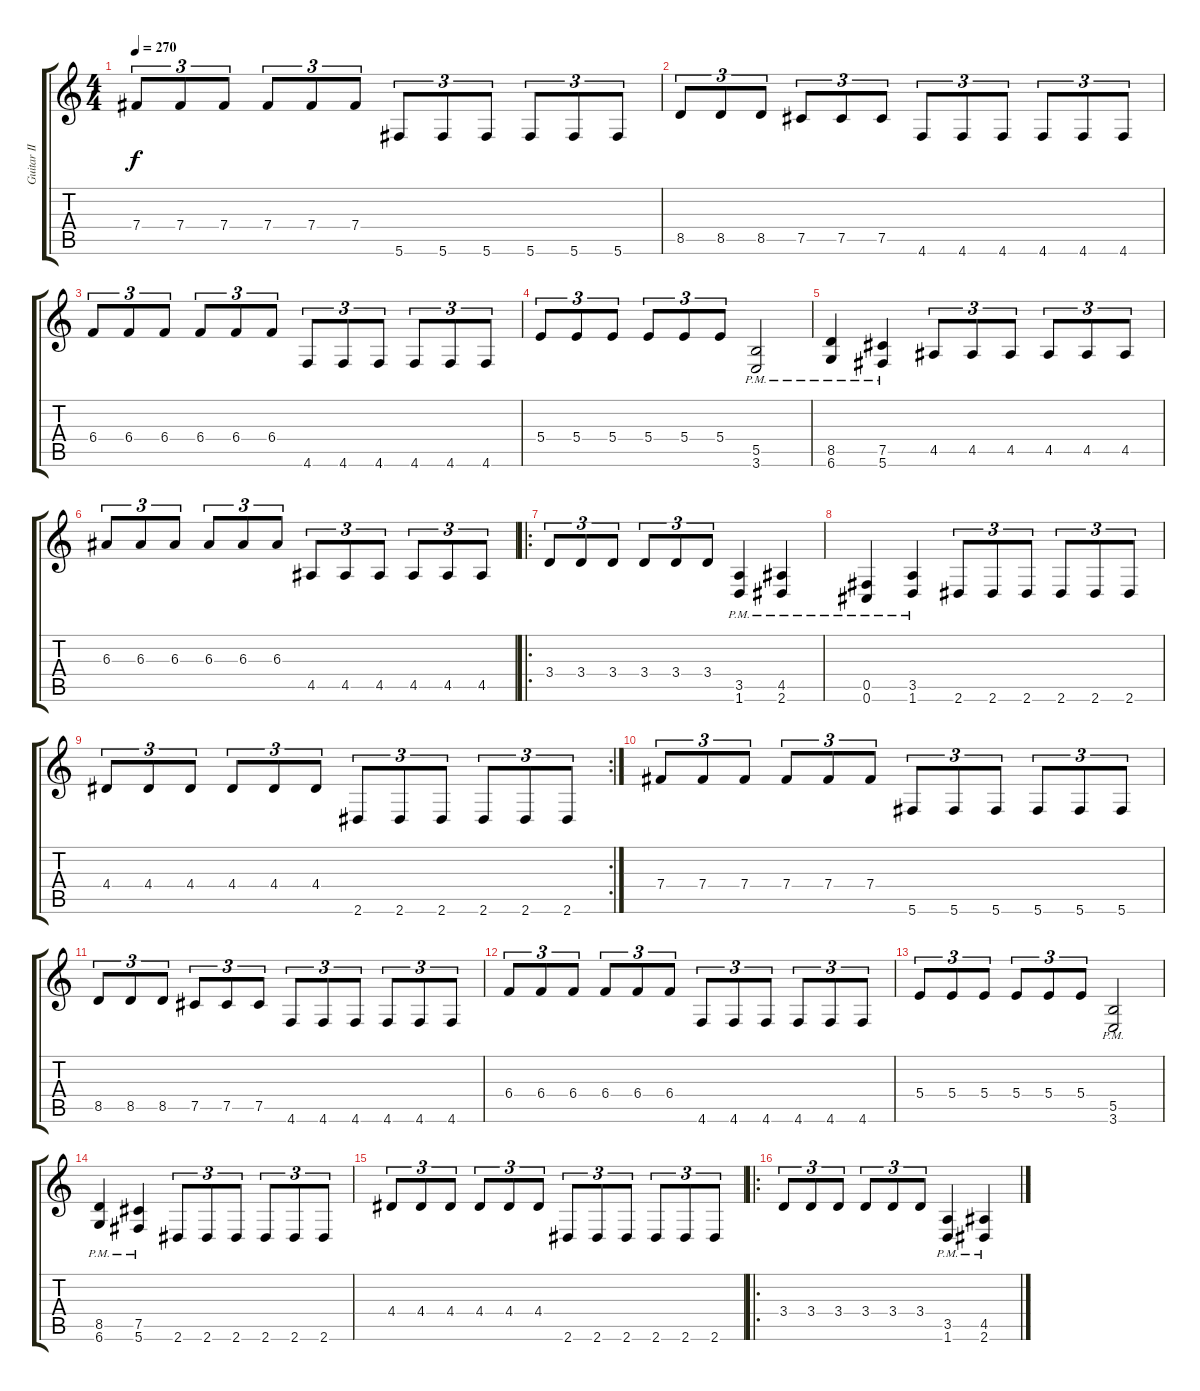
\track ("Guitar II [Guy Marchais]" "Guitar II ") {instrument distortionguitar}
\staff {score tabs}
\tuning (Db4 Ab3 E3 B2 Gb2 Db2) {hide}
\ts (4 4)
\tempo 270
\clef g2
\ks c
7.4.8{tu (3 2) dy f} 7.4.8{tu (3 2)} 7.4.8{tu (3 2)} 7.4.8{tu (3 2)} 7.4.8{tu (3 2)} 7.4.8{tu (3 2)} 5.6.8{tu (3 2)} 5.6.8{tu (3 2)} 5.6.8{tu (3 2)} 5.6.8{tu (3 2)} 5.6.8{tu (3 2)} 5.6.8{tu (3 2)} |
8.5.8{tu (3 2)} 8.5.8{tu (3 2)} 8.5.8{tu (3 2)} 7.5.8{tu (3 2)} 7.5.8{tu (3 2)} 7.5.8{tu (3 2)} 4.6.8{tu (3 2)} 4.6.8{tu (3 2)} 4.6.8{tu (3 2)} 4.6.8{tu (3 2)} 4.6.8{tu (3 2)} 4.6.8{tu (3 2)} |
6.4.8{tu (3 2)} 6.4.8{tu (3 2)} 6.4.8{tu (3 2)} 6.4.8{tu (3 2)} 6.4.8{tu (3 2)} 6.4.8{tu (3 2)} 4.6.8{tu (3 2)} 4.6.8{tu (3 2)} 4.6.8{tu (3 2)} 4.6.8{tu (3 2)} 4.6.8{tu (3 2)} 4.6.8{tu (3 2)} |
5.4.8{tu (3 2)} 5.4.8{tu (3 2)} 5.4.8{tu (3 2)} 5.4.8{tu (3 2)} 5.4.8{tu (3 2)} 5.4.8{tu (3 2)} (5.5{pm} 3.6{pm}).2 |
(8.5{pm} 6.6{pm}).4 (7.5{pm} 5.6{pm}).4 4.5.8{tu (3 2)} 4.5.8{tu (3 2)} 4.5.8{tu (3 2)} 4.5.8{tu (3 2)} 4.5.8{tu (3 2)} 4.5.8{tu (3 2)} |
6.3.8{tu (3 2)} 6.3.8{tu (3 2)} 6.3.8{tu (3 2)} 6.3.8{tu (3 2)} 6.3.8{tu (3 2)} 6.3.8{tu (3 2)} 4.5.8{tu (3 2)} 4.5.8{tu (3 2)} 4.5.8{tu (3 2)} 4.5.8{tu (3 2)} 4.5.8{tu (3 2)} 4.5.8{tu (3 2)} |
\ro
3.4.8{tu (3 2)} 3.4.8{tu (3 2)} 3.4.8{tu (3 2)} 3.4.8{tu (3 2)} 3.4.8{tu (3 2)} 3.4.8{tu (3 2)} (3.5{pm} 1.6{pm}).4 (4.5{pm} 2.6{pm}).4 |
(0.5{pm} 0.6{pm}).4 (3.5{pm} 1.6{pm}).4 2.6.8{tu (3 2)} 2.6.8{tu (3 2)} 2.6.8{tu (3 2)} 2.6.8{tu (3 2)} 2.6.8{tu (3 2)} 2.6.8{tu (3 2)} |
\rc 2
4.4.8{tu (3 2)} 4.4.8{tu (3 2)} 4.4.8{tu (3 2)} 4.4.8{tu (3 2)} 4.4.8{tu (3 2)} 4.4.8{tu (3 2)} 2.6.8{tu (3 2)} 2.6.8{tu (3 2)} 2.6.8{tu (3 2)} 2.6.8{tu (3 2)} 2.6.8{tu (3 2)} 2.6.8{tu (3 2)} |
7.4.8{tu (3 2)} 7.4.8{tu (3 2)} 7.4.8{tu (3 2)} 7.4.8{tu (3 2)} 7.4.8{tu (3 2)} 7.4.8{tu (3 2)} 5.6.8{tu (3 2)} 5.6.8{tu (3 2)} 5.6.8{tu (3 2)} 5.6.8{tu (3 2)} 5.6.8{tu (3 2)} 5.6.8{tu (3 2)} |
8.5.8{tu (3 2)} 8.5.8{tu (3 2)} 8.5.8{tu (3 2)} 7.5.8{tu (3 2)} 7.5.8{tu (3 2)} 7.5.8{tu (3 2)} 4.6.8{tu (3 2)} 4.6.8{tu (3 2)} 4.6.8{tu (3 2)} 4.6.8{tu (3 2)} 4.6.8{tu (3 2)} 4.6.8{tu (3 2)} |
6.4.8{tu (3 2)} 6.4.8{tu (3 2)} 6.4.8{tu (3 2)} 6.4.8{tu (3 2)} 6.4.8{tu (3 2)} 6.4.8{tu (3 2)} 4.6.8{tu (3 2)} 4.6.8{tu (3 2)} 4.6.8{tu (3 2)} 4.6.8{tu (3 2)} 4.6.8{tu (3 2)} 4.6.8{tu (3 2)} |
5.4.8{tu (3 2)} 5.4.8{tu (3 2)} 5.4.8{tu (3 2)} 5.4.8{tu (3 2)} 5.4.8{tu (3 2)} 5.4.8{tu (3 2)} (5.5{pm} 3.6{pm}).2 |
(8.5{pm} 6.6{pm}).4 (7.5{pm} 5.6{pm}).4 2.6.8{tu (3 2)} 2.6.8{tu (3 2)} 2.6.8{tu (3 2)} 2.6.8{tu (3 2)} 2.6.8{tu (3 2)} 2.6.8{tu (3 2)} |
4.4.8{tu (3 2)} 4.4.8{tu (3 2)} 4.4.8{tu (3 2)} 4.4.8{tu (3 2)} 4.4.8{tu (3 2)} 4.4.8{tu (3 2)} 2.6.8{tu (3 2)} 2.6.8{tu (3 2)} 2.6.8{tu (3 2)} 2.6.8{tu (3 2)} 2.6.8{tu (3 2)} 2.6.8{tu (3 2)} |
\ro
3.4.8{tu (3 2)} 3.4.8{tu (3 2)} 3.4.8{tu (3 2)} 3.4.8{tu (3 2)} 3.4.8{tu (3 2)} 3.4.8{tu (3 2)} (3.5{pm} 1.6{pm}).4 (4.5{pm} 2.6{pm}).4
